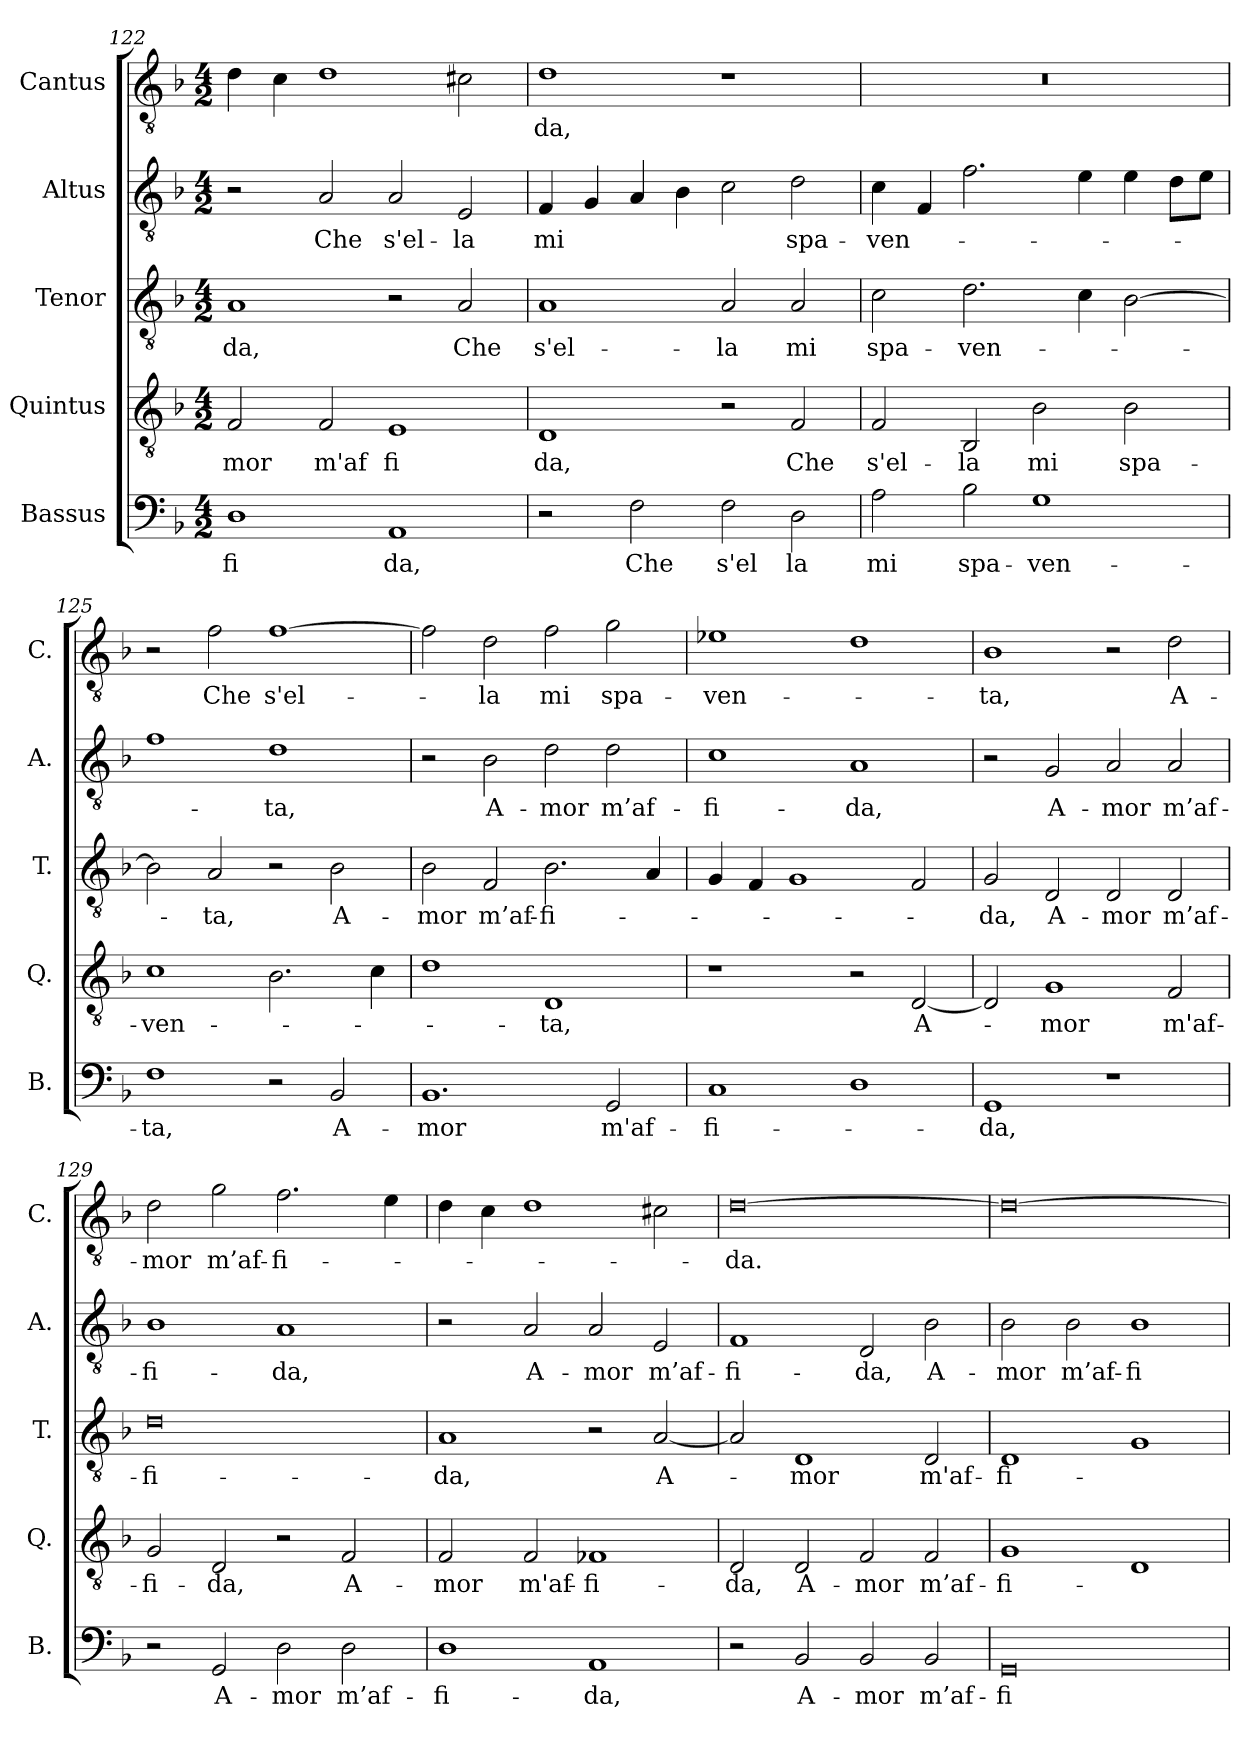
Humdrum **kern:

**kern	**text	**kern	**text	**kern	**text	**kern	**text	**kern	**text
*part5	*part5	*part4	*part4	*part3	*part3	*part2	*part2	*part1	*part1
*staff5	*staff5	*staff4	*staff4	*staff3	*staff3	*staff2	*staff2	*staff1	*staff1
*I"Bassus	*	*I"Quintus	*	*I"Tenor	*	*I"Altus	*	*I"Cantus	*
*I'B.	*	*I'Q.	*	*I'T.	*	*I'A.	*	*I'C.	*
*clefF4	*	*clefGv2	*	*clefGv2	*	*clefGv2	*	*clefGv2	*
*k[b-]	*	*k[b-]	*	*k[b-]	*	*k[b-]	*	*k[b-]	*
*M4/2	*	*M4/2	*	*M4/2	*	*M4/2	*	*M4/2	*
=122	=122	=122	=122	=122	=122	=122	=122	=122	=122
1D	fi	2F/	mor	1A	-da,	2r	.	4d\	.
.	.	.	.	.	.	.	.	4c\	.
.	.	2F/	m'af	.	.	2A/	Che	1d	.
1AA	da,	1E	fi	2r	.	2A/	s'el-	.	.
.	.	.	.	2A/	Che	2E/	-la	2c#X\	.
=123	=123	=123	=123	=123	=123	=123	=123	=123	=123
2r	.	1D	da,	1A	s'el-	4F/	mi	1d	-da,
.	.	.	.	.	.	4G/	.	.	.
2F\	Che	.	.	.	.	4A/	.	.	.
.	.	.	.	.	.	4B-\	.	.	.
2F\	s'el	2r	.	2A/	-la	2c\	.	1r	.
2D\	la	2F/	Che	2A/	mi	2d\	spa-	.	.
!!LO:PB:g=z
=124	=124	=124	=124	=124	=124	=124	=124	=124	=124
2A\	mi	2F/	s'el-	2c\	spa-	4c\	-ven-	0r	.
.	.	.	.	.	.	4F/	.	.	.
2B-\	spa-	2BB-/	-la	2.d\	-ven-	2.f\	.	.	.
1G	-ven-	2B-\	mi	.	.	.	.	.	.
.	.	.	.	4c\	.	4e\	.	.	.
.	.	2B-\	spa-	[2B-\	.	4e\	.	.	.
.	.	.	.	.	.	8d\L	.	.	.
.	.	.	.	.	.	8e\J	.	.	.
=125	=125	=125	=125	=125	=125	=125	=125	=125	=125
1F	-ta,	1c	-ven-	2B-\]	.	1f	.	2r	.
.	.	.	.	2A/	-ta,	.	.	2f\	Che
2r	.	2.B-\	.	2r	.	1d	ta,	[1f	s'el-
2BB-/	A-	.	.	2B-\	A-	.	.	.	.
.	.	4c\	.	.	.	.	.	.	.
=126	=126	=126	=126	=126	=126	=126	=126	=126	=126
1.BB-	-mor	1d	.	2B-\	-mor	2r	.	2f\]	.
.	.	.	.	2F/	m’af-	2B-\	A-	2d\	-la
.	.	1D	-ta,	2.B-\	-fi-	2d\	-mor	2f\	mi
2GG/	m'af-	.	.	.	.	2d\	m’af-	2g\	spa-
.	.	.	.	4A/	.	.	.	.	.
=127	=127	=127	=127	=127	=127	=127	=127	=127	=127
1C	-fi-	1r	.	4G/	.	1c	-fi-	1e-X	-ven-
.	.	.	.	4F/	.	.	.	.	.
.	.	.	.	1G	.	.	.	.	.
1D	.	2r	.	.	.	1A	-da,	1d	.
.	.	[2D/	A-	2F/	.	.	.	.	.
=128	=128	=128	=128	=128	=128	=128	=128	=128	=128
1GG	-da,	2D/]	.	2G/	-da,	2r	.	1B-	-ta,
.	.	1G	-mor	2D/	A-	2G/	A-	.	.
1r	.	.	.	2D/	-mor	2A/	-mor	2r	.
.	.	2F/	m'af-	2D/	m’af-	2A/	m’af-	2d\	A-
=129	=129	=129	=129	=129	=129	=129	=129	=129	=129
2r	.	2G/	-fi-	0d	-fi-	1B-	-fi-	2d\	-mor
2GG/	A-	2D/	-da,	.	.	.	.	2g\	m’af-
2D\	-mor	2r	.	.	.	1A	-da,	2.f\	-fi-
2D\	m’af-	2F/	A-	.	.	.	.	.	.
.	.	.	.	.	.	.	.	4e\	.
!!LO:LB:g=z
=130	=130	=130	=130	=130	=130	=130	=130	=130	=130
1D	-fi-	2F/	-mor	1A	-da,	2r	.	4d\	.
.	.	.	.	.	.	.	.	4c\	.
.	.	2F/	m'af-	.	.	2A/	A-	1d	.
1AA	-da,	1F-X	-fi-	2r	.	2A/	-mor	.	.
.	.	.	.	[2A/	A-	2E/	m’af-	2c#X\	.
=131	=131	=131	=131	=131	=131	=131	=131	=131	=131
2r	.	2D/	-da,	2A/]	.	1F	-fi-	[0d	-da.
2BB-/	A-	2D/	A-	1D	-mor	.	.	.	.
2BB-/	-mor	2F/	-mor	.	.	2D/	-da,	.	.
2BB-/	m’af-	2F/	m’af-	2D/	m'af-	2B-\	A-	.	.
=132	=132	=132	=132	=132	=132	=132	=132	=132	=132
0GG	-fi-	1G	-fi-	1D	-fi-	2B-\	-mor	0d_	.
.	.	.	.	.	.	2B-\	m’af-	.	.
.	.	1D	.	1G	.	1B-	-fi-	.	.
=	=	=	=	=	=	=	=	=	=
*-	*-	*-	*-	*-	*-	*-	*-	*-	*-
